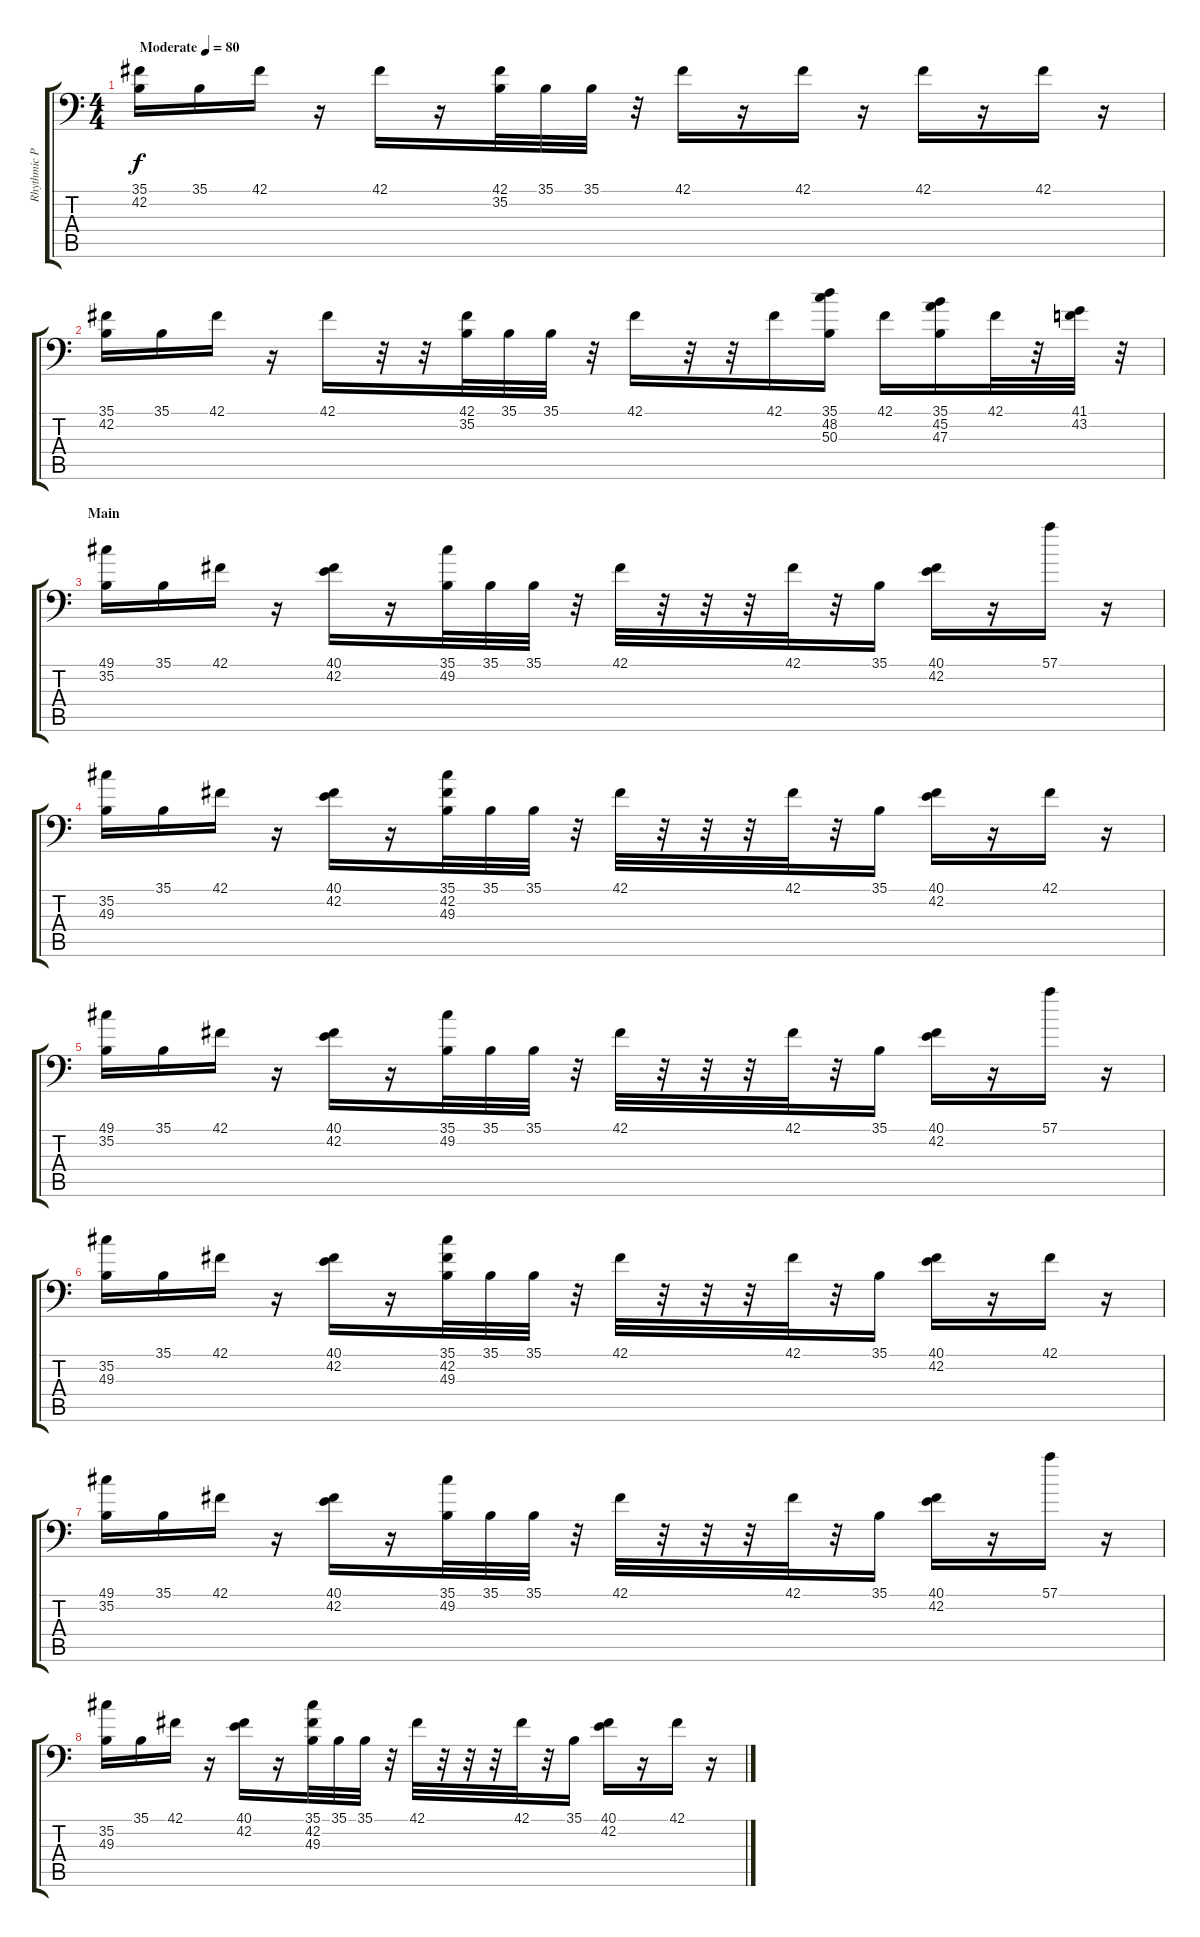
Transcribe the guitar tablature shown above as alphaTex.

\track ("Rhythmic Percussion" "Rhythmic P") {instrument acousticgrandpiano}
\staff {score tabs}
\tuning (C-1 C-1 C-1 C-1 C-1 C-1) {hide}
\ts (4 4)
\tempo (80 "Moderate")
\clef f4
\ks c
(35.1 42.2).16{dy f instrument acousticgrandpiano} 35.1.16 42.1.16 r.16 42.1.16 r.16 (42.1 35.2).32 35.1.32 35.1.32 r.32 42.1.16 r.16 42.1.16 r.16 42.1.16 r.16 42.1.16 r.16 |
(35.1 42.2).16 35.1.16 42.1.16 r.16 42.1.16 r.32 r.32 (42.1 35.2).32 35.1.32 35.1.32 r.32 42.1.16 r.32 r.32 42.1.16 (35.1 48.2 50.3).16 42.1.16 (35.1 45.2 47.3).16 42.1.32 r.32 (41.1 43.2).32 r.32 |
\section ("" "Main")
(49.1 35.2).16 35.1.16 42.1.16 r.16 (40.1 42.2).16 r.16 (35.1 49.2).32 35.1.32 35.1.32 r.32 42.1.32 r.32 r.32 r.32 42.1.32 r.32 35.1.16 (40.1 42.2).16 r.16 57.1.16 r.16 |
(35.2 49.3).16 35.1.16 42.1.16 r.16 (40.1 42.2).16 r.16 (35.1 42.2 49.3).32 35.1.32 35.1.32 r.32 42.1.32 r.32 r.32 r.32 42.1.32 r.32 35.1.16 (40.1 42.2).16 r.16 42.1.16 r.16 |
(49.1 35.2).16 35.1.16 42.1.16 r.16 (40.1 42.2).16 r.16 (35.1 49.2).32 35.1.32 35.1.32 r.32 42.1.32 r.32 r.32 r.32 42.1.32 r.32 35.1.16 (40.1 42.2).16 r.16 57.1.16 r.16 |
(35.2 49.3).16 35.1.16 42.1.16 r.16 (40.1 42.2).16 r.16 (35.1 42.2 49.3).32 35.1.32 35.1.32 r.32 42.1.32 r.32 r.32 r.32 42.1.32 r.32 35.1.16 (40.1 42.2).16 r.16 42.1.16 r.16 |
(49.1 35.2).16 35.1.16 42.1.16 r.16 (40.1 42.2).16 r.16 (35.1 49.2).32 35.1.32 35.1.32 r.32 42.1.32 r.32 r.32 r.32 42.1.32 r.32 35.1.16 (40.1 42.2).16 r.16 57.1.16 r.16 |
(35.2 49.3).16 35.1.16 42.1.16 r.16 (40.1 42.2).16 r.16 (35.1 42.2 49.3).32 35.1.32 35.1.32 r.32 42.1.32 r.32 r.32 r.32 42.1.32 r.32 35.1.16 (40.1 42.2).16 r.16 42.1.16 r.16
